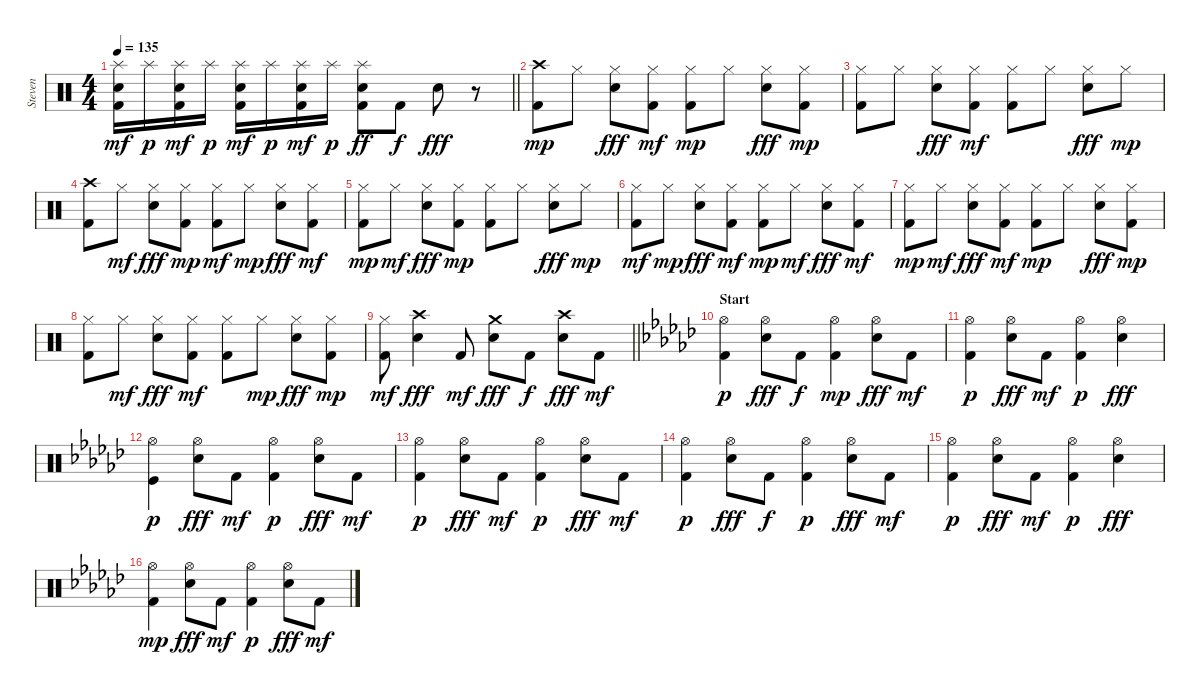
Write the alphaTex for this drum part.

\track ("Steven" "Steven") {instrument percussion}
\staff {score}
\articulation defaults
\ts (4 4)
\tempo 135
\clef neutral
\barLineRight lightlight
\ks c
("Splash (hit)" "Electric Snare (hit)" "Kick (hit) 2").16{dy mf} "Splash (hit)".16{dy p} ("Splash (hit)" "Electric Snare (hit)" "Kick (hit) 2").16{dy mf} "Splash (hit)".16{dy p} ("Splash (hit)" "Electric Snare (hit)" "Kick (hit) 2").16{dy mf} "Splash (hit)".16{dy p} ("Splash (hit)" "Electric Snare (hit)" "Kick (hit) 2").16{dy mf} "Splash (hit)".16{dy p} ("Splash (hit)" "Electric Snare (hit)" "Kick (hit) 2").8{dy ff} "Kick (hit) 2".8{dy f} "Electric Snare (hit)".8{dy fff} r.8 |
\section ("" "")
("Kick (hit) 2" "Crash high (hit)").8{dy mp} "Hi-Hat (closed)".8 ("Hi-Hat (closed)" "Electric Snare (hit)").8{dy fff} ("Kick (hit) 2" "Hi-Hat (closed)").8{dy mf} ("Kick (hit) 2" "Hi-Hat (closed)").8{dy mp} "Hi-Hat (closed)".8 ("Hi-Hat (closed)" "Electric Snare (hit)").8{dy fff} ("Kick (hit) 2" "Hi-Hat (closed)").8{dy mp} |
("Kick (hit) 2" "Hi-Hat (closed)").8 "Hi-Hat (closed)".8 ("Hi-Hat (closed)" "Electric Snare (hit)").8{dy fff} ("Kick (hit) 2" "Hi-Hat (closed)").8{dy mf} ("Kick (hit) 2" "Hi-Hat (closed)").8 "Hi-Hat (closed)".8 ("Hi-Hat (closed)" "Electric Snare (hit)").8{dy fff} "Hi-Hat (closed)".8{dy mp} |
("Kick (hit) 2" "Crash high (hit)").8 "Hi-Hat (closed)".8{dy mf} ("Hi-Hat (closed)" "Electric Snare (hit)").8{dy fff} ("Kick (hit) 2" "Hi-Hat (closed)").8{dy mp} ("Kick (hit) 2" "Hi-Hat (closed)").8{dy mf} "Hi-Hat (closed)".8{dy mp} ("Hi-Hat (closed)" "Electric Snare (hit)").8{dy fff} ("Kick (hit) 2" "Hi-Hat (closed)").8{dy mf} |
("Kick (hit) 2" "Hi-Hat (closed)").8{dy mp} "Hi-Hat (closed)".8{dy mf} ("Hi-Hat (closed)" "Electric Snare (hit)").8{dy fff} ("Kick (hit) 2" "Hi-Hat (closed)").8{dy mp} ("Kick (hit) 2" "Hi-Hat (closed)").8 "Hi-Hat (closed)".8 ("Hi-Hat (closed)" "Electric Snare (hit)").8{dy fff} "Hi-Hat (closed)".8{dy mp} |
("Kick (hit) 2" "Hi-Hat (closed)").8{dy mf} "Hi-Hat (closed)".8{dy mp} ("Hi-Hat (closed)" "Electric Snare (hit)").8{dy fff} ("Kick (hit) 2" "Hi-Hat (closed)").8{dy mf} ("Kick (hit) 2" "Hi-Hat (closed)").8{dy mp} "Hi-Hat (closed)".8{dy mf} ("Hi-Hat (closed)" "Electric Snare (hit)").8{dy fff} ("Kick (hit) 2" "Hi-Hat (closed)").8{dy mf} |
("Kick (hit) 2" "Hi-Hat (closed)").8{dy mp} "Hi-Hat (closed)".8{dy mf} ("Hi-Hat (closed)" "Electric Snare (hit)").8{dy fff} ("Kick (hit) 2" "Hi-Hat (closed)").8{dy mf} ("Kick (hit) 2" "Hi-Hat (closed)").8{dy mp} "Hi-Hat (closed)".8 ("Hi-Hat (closed)" "Electric Snare (hit)").8{dy fff} ("Kick (hit) 2" "Hi-Hat (closed)").8{dy mp} |
("Kick (hit) 2" "Hi-Hat (closed)").8 "Hi-Hat (closed)".8{dy mf} ("Hi-Hat (closed)" "Electric Snare (hit)").8{dy fff} ("Kick (hit) 2" "Hi-Hat (closed)").8{dy mf} ("Kick (hit) 2" "Hi-Hat (closed)").8 "Hi-Hat (closed)".8{dy mp} ("Hi-Hat (closed)" "Electric Snare (hit)").8{dy fff} ("Kick (hit) 2" "Hi-Hat (closed)").8{dy mp} |
\barLineRight lightlight
("Kick (hit) 2" "Hi-Hat (closed)").8{dy mf} ("Crash high (hit)" "Electric Snare (hit)").4{dy fff} "Kick (hit) 2".8{dy mf} ("Crash medium (hit)" "Electric Snare (hit)").8{dy fff} "Kick (hit) 2".8{dy f} ("Crash high (hit)" "Electric Snare (hit)").8{dy fff} "Kick (hit) 2".8{dy mf} |
\section ("" "Start")
\ks gb
("Kick (hit) 2" "Hi-Hat (open)").4{dy p} ("Hi-Hat (open)" "Electric Snare (hit)").8{dy fff} "Kick (hit) 2".8{dy f} ("Kick (hit) 2" "Hi-Hat (open)").4{dy mp} ("Hi-Hat (open)" "Electric Snare (hit)").8{dy fff} "Kick (hit) 2".8{dy mf} |
("Kick (hit) 2" "Hi-Hat (open)").4{dy p} ("Hi-Hat (open)" "Electric Snare (hit)").8{dy fff} "Kick (hit) 2".8{dy mf} ("Kick (hit) 2" "Hi-Hat (open)").4{dy p} ("Hi-Hat (open)" "Electric Snare (hit)").4{dy fff} |
("Kick (hit)" "Hi-Hat (open)").4{dy p} ("Hi-Hat (open)" "Electric Snare (hit)").8{dy fff} "Kick (hit) 2".8{dy mf} ("Kick (hit) 2" "Hi-Hat (open)").4{dy p} ("Hi-Hat (open)" "Electric Snare (hit)").8{dy fff} "Kick (hit) 2".8{dy mf} |
("Kick (hit) 2" "Hi-Hat (open)").4{dy p} ("Hi-Hat (open)" "Electric Snare (hit)").8{dy fff} "Kick (hit) 2".8{dy mf} ("Kick (hit) 2" "Hi-Hat (open)").4{dy p} ("Hi-Hat (open)" "Electric Snare (hit)").8{dy fff} "Kick (hit) 2".8{dy mf} |
("Kick (hit) 2" "Hi-Hat (open)").4{dy p} ("Hi-Hat (open)" "Electric Snare (hit)").8{dy fff} "Kick (hit) 2".8{dy f} ("Kick (hit) 2" "Hi-Hat (open)").4{dy p} ("Hi-Hat (open)" "Electric Snare (hit)").8{dy fff} "Kick (hit) 2".8{dy mf} |
("Kick (hit) 2" "Hi-Hat (open)").4{dy p} ("Hi-Hat (open)" "Electric Snare (hit)").8{dy fff} "Kick (hit) 2".8{dy mf} ("Kick (hit) 2" "Hi-Hat (open)").4{dy p} ("Hi-Hat (open)" "Electric Snare (hit)").4{dy fff} |
("Kick (hit) 2" "Hi-Hat (open)").4{dy mp} ("Hi-Hat (open)" "Electric Snare (hit)").8{dy fff} "Kick (hit) 2".8{dy mf} ("Kick (hit) 2" "Hi-Hat (open)").4{dy p} ("Hi-Hat (open)" "Electric Snare (hit)").8{dy fff} "Kick (hit) 2".8{dy mf}
